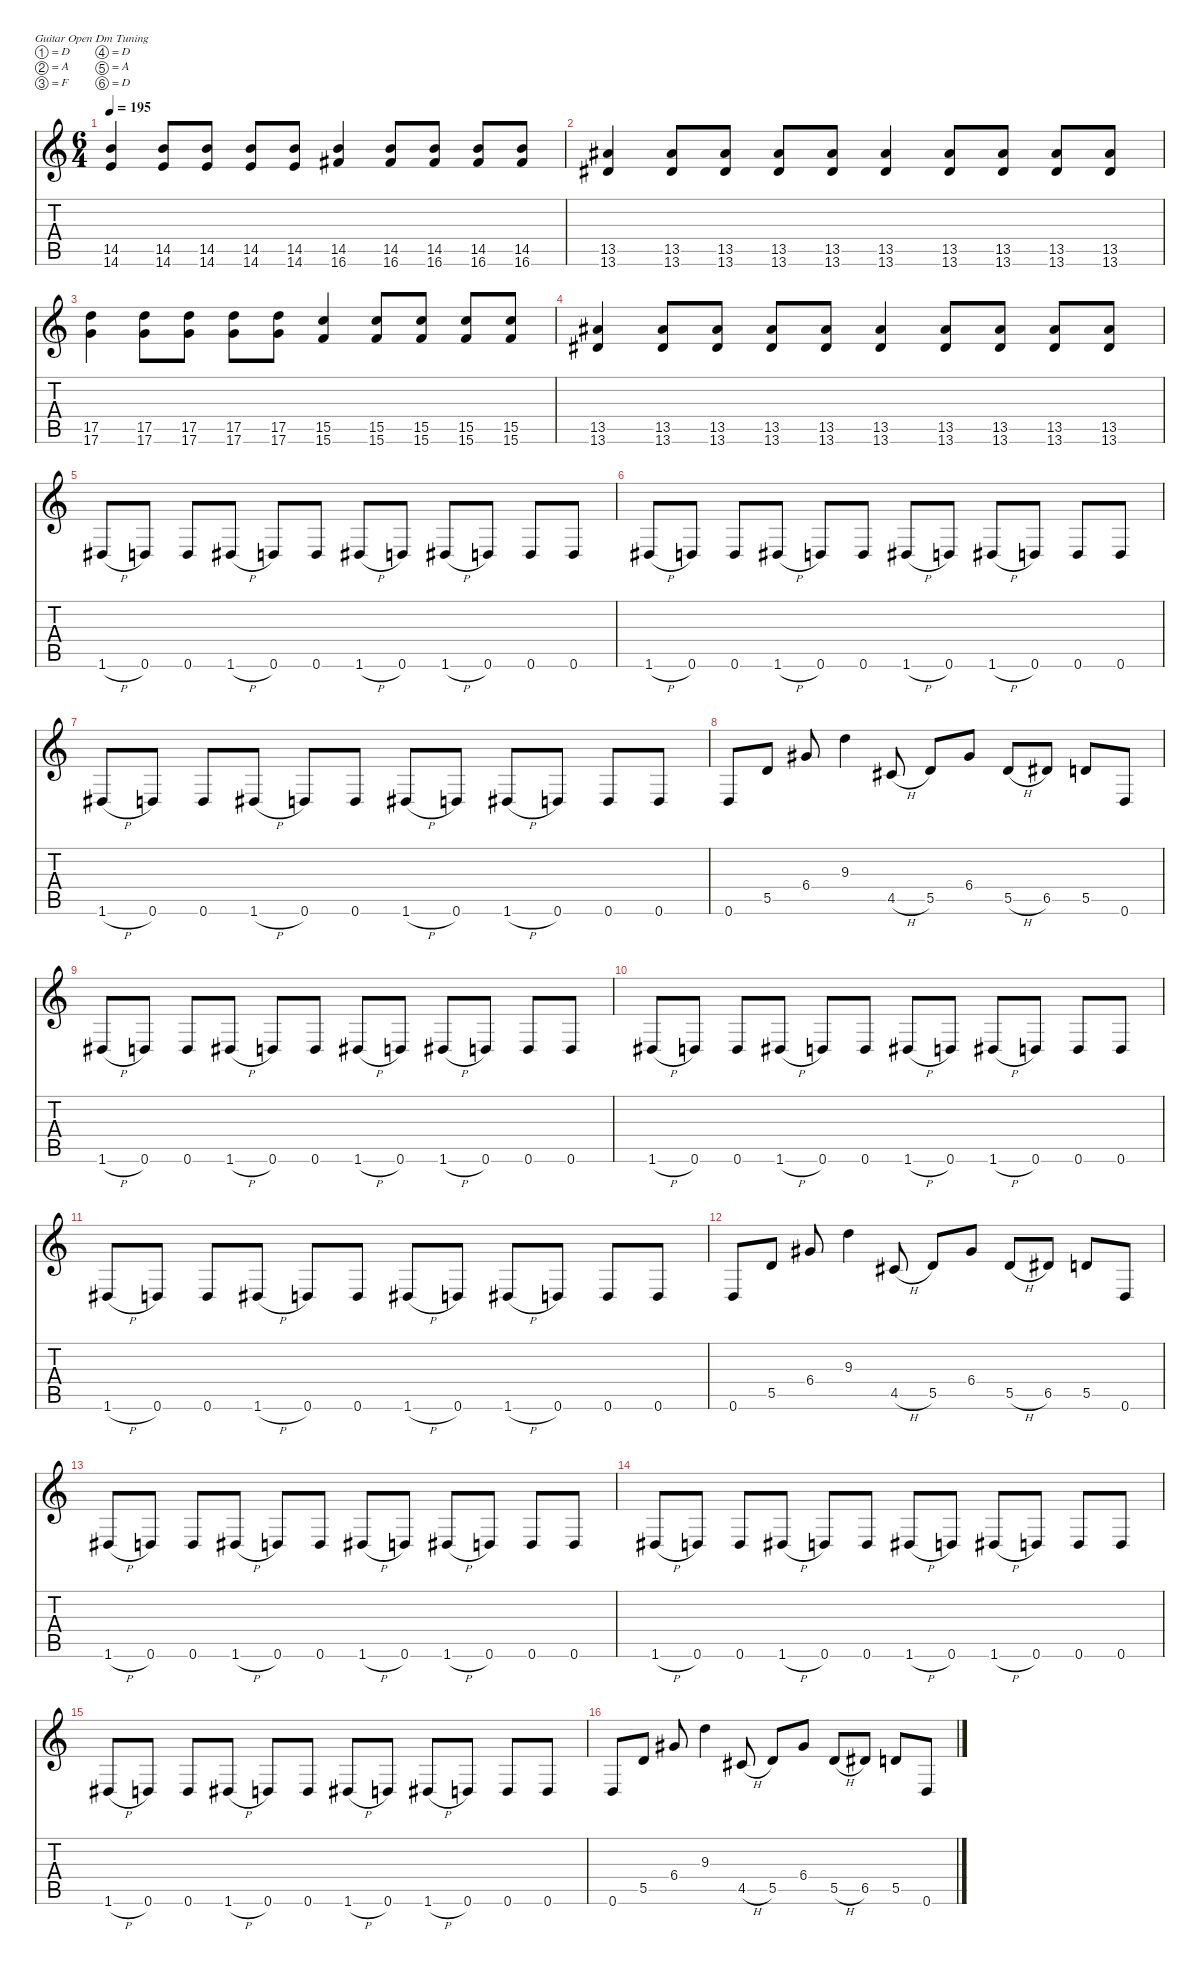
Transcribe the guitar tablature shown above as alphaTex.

\defaultSystemsLayout 4
\hideDynamics
\bracketExtendMode nobrackets
\singleTrackTrackNamePolicy hidden
\multiTrackTrackNamePolicy hidden
\firstSystemTrackNameMode fullname
\firstSystemTrackNameOrientation horizontal
\otherSystemsTrackNameOrientation horizontal
\track ("Guitar 2" "dist.guit.") {instrument distortionguitar}
\staff {score tabs}
\tuning (D4 A3 F3 D3 A2 D2)
\ts (6 4)
\tempo 195
\clef g2
\ks c
(14.5 14.6).4{dy f beam Up} (14.5 14.6).8{beam Up} (14.5 14.6).8{beam Up} (14.5 14.6).8{beam Up} (14.5 14.6).8{beam Up} (14.5 16.6{acc #}).4{beam Up} (14.5 16.6{acc #}).8{beam Up} (14.5 16.6{acc #}).8{beam Up} (14.5 16.6{acc #}).8{beam Up} (14.5 16.6{acc #}).8{beam Up} |
(13.5{acc #} 13.6{acc #}).4{beam Up} (13.5{acc #} 13.6{acc #}).8{beam Up} (13.5{acc #} 13.6{acc #}).8{beam Up} (13.5{acc #} 13.6{acc #}).8{beam Up} (13.5{acc #} 13.6{acc #}).8{beam Up} (13.5{acc #} 13.6{acc #}).4{beam Up} (13.5{acc #} 13.6{acc #}).8{beam Up} (13.5{acc #} 13.6{acc #}).8{beam Up} (13.5{acc #} 13.6{acc #}).8{beam Up} (13.5{acc #} 13.6{acc #}).8{beam Up} |
(17.5 17.6).4{beam Down} (17.5 17.6).8{beam Down} (17.5 17.6).8{beam Down} (17.5 17.6).8{beam Down} (17.5 17.6).8{beam Down} (15.5 15.6).4{beam Up} (15.5 15.6).8{beam Up} (15.5 15.6).8{beam Up} (15.5 15.6).8{beam Up} (15.5 15.6).8{beam Up} |
(13.5{acc #} 13.6{acc #}).4{beam Up} (13.5{acc #} 13.6{acc #}).8{beam Up} (13.5{acc #} 13.6{acc #}).8{beam Up} (13.5{acc #} 13.6{acc #}).8{beam Up} (13.5{acc #} 13.6{acc #}).8{beam Up} (13.5{acc #} 13.6{acc #}).4{beam Up} (13.5{acc #} 13.6{acc #}).8{beam Up} (13.5{acc #} 13.6{acc #}).8{beam Up} (13.5{acc #} 13.6{acc #}).8{beam Up} (13.5{acc #} 13.6{acc #}).8{beam Up} |
1.6{h acc #}.8{beam Up} 0.6.8{beam Up} 0.6.8{beam Up} 1.6{h acc #}.8{beam Up} 0.6.8{beam Up} 0.6.8{beam Up} 1.6{h acc #}.8{beam Up} 0.6.8{beam Up} 1.6{h acc #}.8{beam Up} 0.6.8{beam Up} 0.6.8{beam Up} 0.6.8{beam Up} |
1.6{h acc #}.8{beam Up} 0.6.8{beam Up} 0.6.8{beam Up} 1.6{h acc #}.8{beam Up} 0.6.8{beam Up} 0.6.8{beam Up} 1.6{h acc #}.8{beam Up} 0.6.8{beam Up} 1.6{h acc #}.8{beam Up} 0.6.8{beam Up} 0.6.8{beam Up} 0.6.8{beam Up} |
1.6{h acc #}.8{beam Up} 0.6.8{beam Up} 0.6.8{beam Up} 1.6{h acc #}.8{beam Up} 0.6.8{beam Up} 0.6.8{beam Up} 1.6{h acc #}.8{beam Up} 0.6.8{beam Up} 1.6{h acc #}.8{beam Up} 0.6.8{beam Up} 0.6.8{beam Up} 0.6.8{beam Up} |
0.6.8{beam Up} 5.5.8{beam Up} 6.4{acc #}.8{beam Up} 9.3.4{beam Down} 4.5{h acc #}.8{beam Up} 5.5.8{beam Up} 6.4{acc #}.8{beam Up} 5.5{h}.8{beam Up} 6.5{acc #}.8{beam Up} 5.5.8{beam Up} 0.6.8{beam Up} |
1.6{h acc #}.8{beam Up} 0.6.8{beam Up} 0.6.8{beam Up} 1.6{h acc #}.8{beam Up} 0.6.8{beam Up} 0.6.8{beam Up} 1.6{h acc #}.8{beam Up} 0.6.8{beam Up} 1.6{h acc #}.8{beam Up} 0.6.8{beam Up} 0.6.8{beam Up} 0.6.8{beam Up} |
1.6{h acc #}.8{beam Up} 0.6.8{beam Up} 0.6.8{beam Up} 1.6{h acc #}.8{beam Up} 0.6.8{beam Up} 0.6.8{beam Up} 1.6{h acc #}.8{beam Up} 0.6.8{beam Up} 1.6{h acc #}.8{beam Up} 0.6.8{beam Up} 0.6.8{beam Up} 0.6.8{beam Up} |
1.6{h acc #}.8{beam Up} 0.6.8{beam Up} 0.6.8{beam Up} 1.6{h acc #}.8{beam Up} 0.6.8{beam Up} 0.6.8{beam Up} 1.6{h acc #}.8{beam Up} 0.6.8{beam Up} 1.6{h acc #}.8{beam Up} 0.6.8{beam Up} 0.6.8{beam Up} 0.6.8{beam Up} |
0.6.8{beam Up} 5.5.8{beam Up} 6.4{acc #}.8{beam Up} 9.3.4{beam Down} 4.5{h acc #}.8{beam Up} 5.5.8{beam Up} 6.4{acc #}.8{beam Up} 5.5{h}.8{beam Up} 6.5{acc #}.8{beam Up} 5.5.8{beam Up} 0.6.8{beam Up} |
1.6{h acc #}.8{beam Up} 0.6.8{beam Up} 0.6.8{beam Up} 1.6{h acc #}.8{beam Up} 0.6.8{beam Up} 0.6.8{beam Up} 1.6{h acc #}.8{beam Up} 0.6.8{beam Up} 1.6{h acc #}.8{beam Up} 0.6.8{beam Up} 0.6.8{beam Up} 0.6.8{beam Up} |
1.6{h acc #}.8{beam Up} 0.6.8{beam Up} 0.6.8{beam Up} 1.6{h acc #}.8{beam Up} 0.6.8{beam Up} 0.6.8{beam Up} 1.6{h acc #}.8{beam Up} 0.6.8{beam Up} 1.6{h acc #}.8{beam Up} 0.6.8{beam Up} 0.6.8{beam Up} 0.6.8{beam Up} |
1.6{h acc #}.8{beam Up} 0.6.8{beam Up} 0.6.8{beam Up} 1.6{h acc #}.8{beam Up} 0.6.8{beam Up} 0.6.8{beam Up} 1.6{h acc #}.8{beam Up} 0.6.8{beam Up} 1.6{h acc #}.8{beam Up} 0.6.8{beam Up} 0.6.8{beam Up} 0.6.8{beam Up} |
0.6.8{beam Up} 5.5.8{beam Up} 6.4{acc #}.8{beam Up} 9.3.4{beam Down} 4.5{h acc #}.8{beam Up} 5.5.8{beam Up} 6.4{acc #}.8{beam Up} 5.5{h}.8{beam Up} 6.5{acc #}.8{beam Up} 5.5.8{beam Up} 0.6.8{beam Up}
